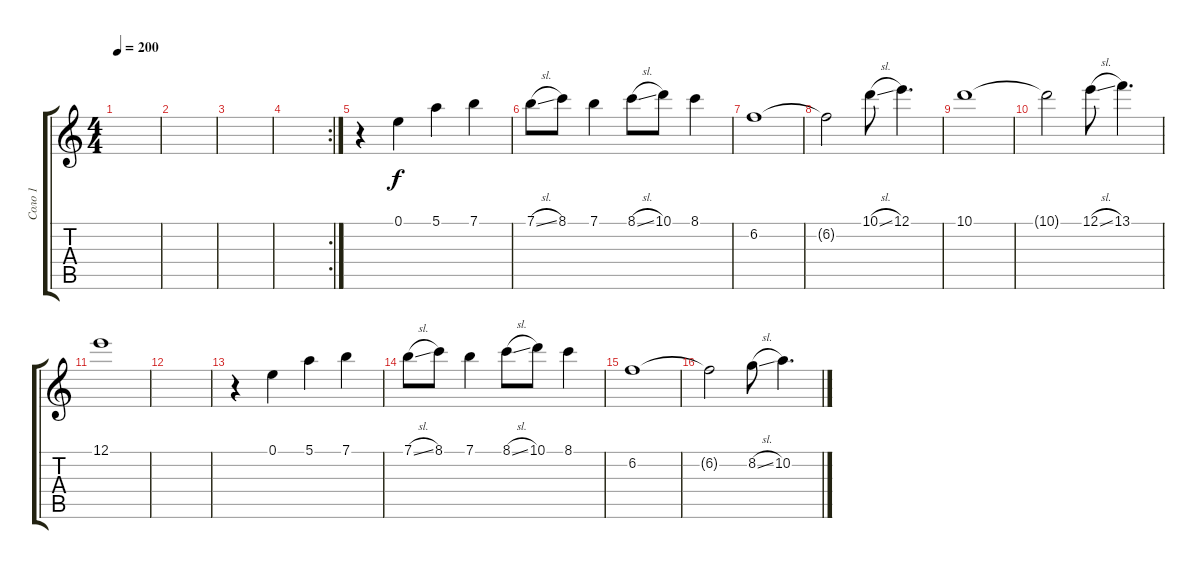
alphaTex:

\track ("Соло 1" "Соло 1") {instrument acousticguitarsteel}
\staff {score tabs}
\tuning (E4 B3 G3 D3 A2 E2) {hide}
\ts (4 4)
\tempo 200
\clef g2
\ks c
|
|
|
\rc 2
|
r.4 0.1.4 5.1.4 7.1.4 |
7.1{sl}.8 8.1.8 7.1.4 8.1{sl}.8 10.1.8 8.1.4 |
6.2.1 |
6.2{t}.2 10.1{sl}.8 12.1.4{d} |
10.1.1 |
10.1{t}.2 12.1{sl}.8 13.1.4{d} |
12.1.1 |
|
r.4 0.1.4 5.1.4 7.1.4 |
7.1{sl}.8 8.1.8 7.1.4 8.1{sl}.8 10.1.8 8.1.4 |
6.2.1 |
6.2{t}.2 8.2{sl}.8 10.2.4{d}
